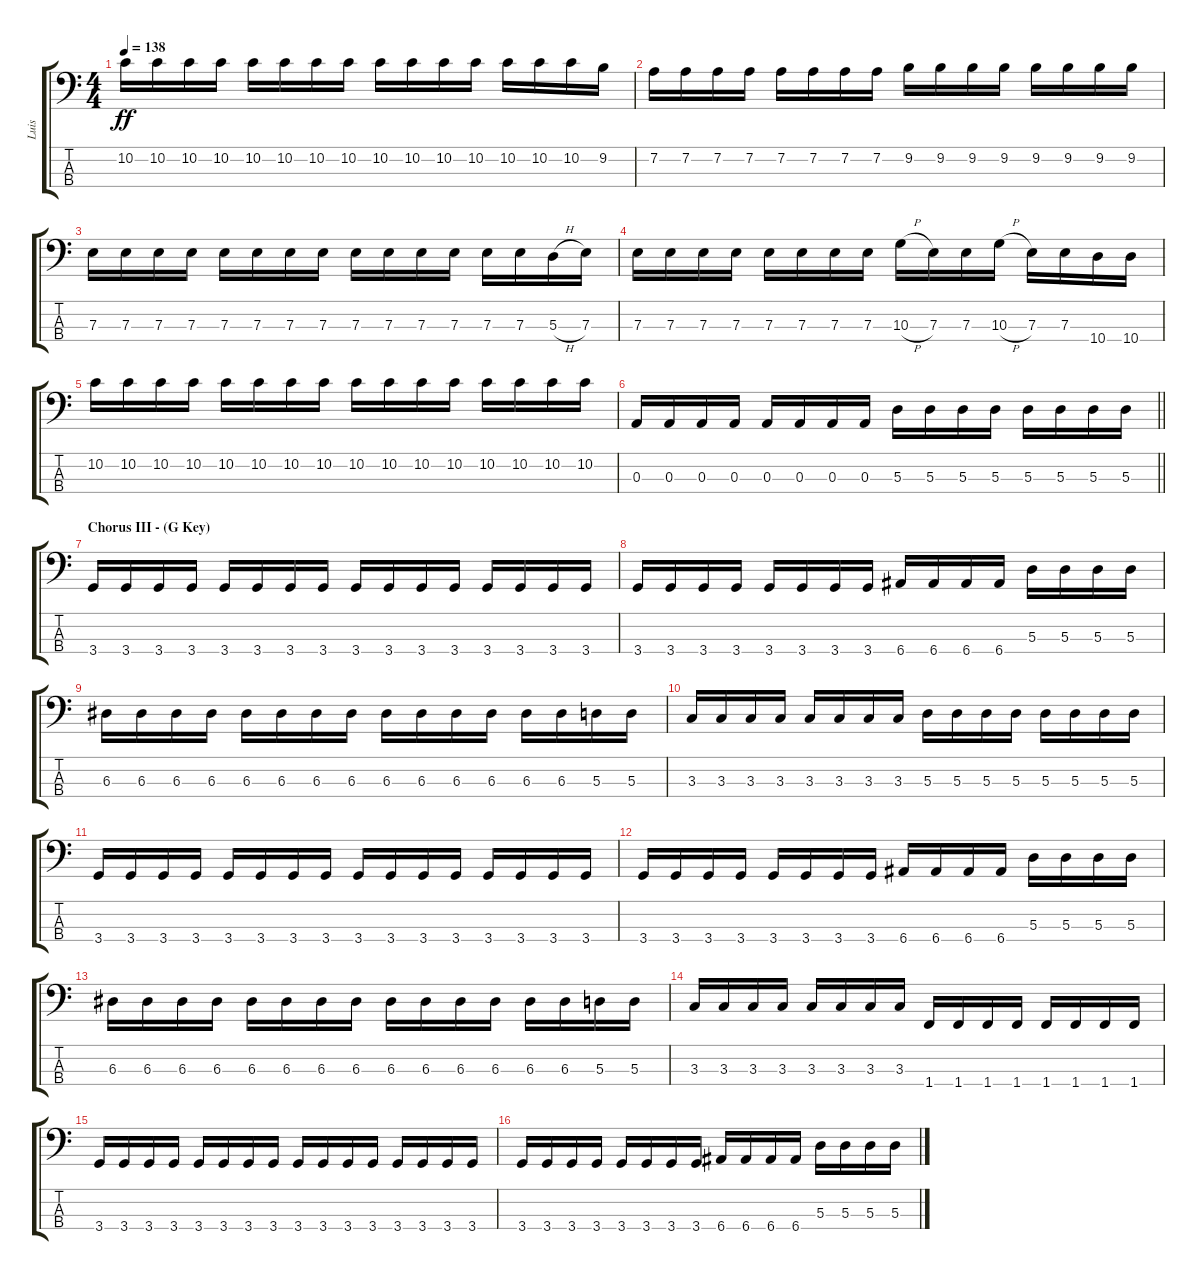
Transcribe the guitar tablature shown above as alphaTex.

\track ("Luis" "Luis") {instrument electricbassfinger}
\staff {score tabs}
\tuning (G2 D2 A1 E1) {hide}
\ts (4 4)
\tempo 138
\clef f4
\ks c
10.2.16{dy ff} 10.2.16 10.2.16 10.2.16 10.2.16 10.2.16 10.2.16 10.2.16 10.2.16 10.2.16 10.2.16 10.2.16 10.2.16 10.2.16 10.2.16 9.2.16 |
7.2.16 7.2.16 7.2.16 7.2.16 7.2.16 7.2.16 7.2.16 7.2.16 9.2.16 9.2.16 9.2.16 9.2.16 9.2.16 9.2.16 9.2.16 9.2.16 |
7.3.16 7.3.16 7.3.16 7.3.16 7.3.16 7.3.16 7.3.16 7.3.16 7.3.16 7.3.16 7.3.16 7.3.16 7.3.16 7.3.16 5.3{h}.16 7.3.16 |
7.3.16 7.3.16 7.3.16 7.3.16 7.3.16 7.3.16 7.3.16 7.3.16 10.3{h}.16 7.3.16 7.3.16 10.3{h}.16 7.3.16 7.3.16 10.4.16 10.4.16 |
10.2.16 10.2.16 10.2.16 10.2.16 10.2.16 10.2.16 10.2.16 10.2.16 10.2.16 10.2.16 10.2.16 10.2.16 10.2.16 10.2.16 10.2.16 10.2.16 |
\barLineRight lightlight
0.3.16 0.3.16 0.3.16 0.3.16 0.3.16 0.3.16 0.3.16 0.3.16 5.3.16 5.3.16 5.3.16 5.3.16 5.3.16 5.3.16 5.3.16 5.3.16 |
\section ("" "Chorus III - (G Key)")
3.4.16 3.4.16 3.4.16 3.4.16 3.4.16 3.4.16 3.4.16 3.4.16 3.4.16 3.4.16 3.4.16 3.4.16 3.4.16 3.4.16 3.4.16 3.4.16 |
3.4.16 3.4.16 3.4.16 3.4.16 3.4.16 3.4.16 3.4.16 3.4.16 6.4.16 6.4.16 6.4.16 6.4.16 5.3.16 5.3.16 5.3.16 5.3.16 |
6.3.16 6.3.16 6.3.16 6.3.16 6.3.16 6.3.16 6.3.16 6.3.16 6.3.16 6.3.16 6.3.16 6.3.16 6.3.16 6.3.16 5.3.16 5.3.16 |
3.3.16 3.3.16 3.3.16 3.3.16 3.3.16 3.3.16 3.3.16 3.3.16 5.3.16 5.3.16 5.3.16 5.3.16 5.3.16 5.3.16 5.3.16 5.3.16 |
3.4.16 3.4.16 3.4.16 3.4.16 3.4.16 3.4.16 3.4.16 3.4.16 3.4.16 3.4.16 3.4.16 3.4.16 3.4.16 3.4.16 3.4.16 3.4.16 |
3.4.16 3.4.16 3.4.16 3.4.16 3.4.16 3.4.16 3.4.16 3.4.16 6.4.16 6.4.16 6.4.16 6.4.16 5.3.16 5.3.16 5.3.16 5.3.16 |
6.3.16 6.3.16 6.3.16 6.3.16 6.3.16 6.3.16 6.3.16 6.3.16 6.3.16 6.3.16 6.3.16 6.3.16 6.3.16 6.3.16 5.3.16 5.3.16 |
3.3.16 3.3.16 3.3.16 3.3.16 3.3.16 3.3.16 3.3.16 3.3.16 1.4.16 1.4.16 1.4.16 1.4.16 1.4.16 1.4.16 1.4.16 1.4.16 |
3.4.16 3.4.16 3.4.16 3.4.16 3.4.16 3.4.16 3.4.16 3.4.16 3.4.16 3.4.16 3.4.16 3.4.16 3.4.16 3.4.16 3.4.16 3.4.16 |
3.4.16 3.4.16 3.4.16 3.4.16 3.4.16 3.4.16 3.4.16 3.4.16 6.4.16 6.4.16 6.4.16 6.4.16 5.3.16 5.3.16 5.3.16 5.3.16
